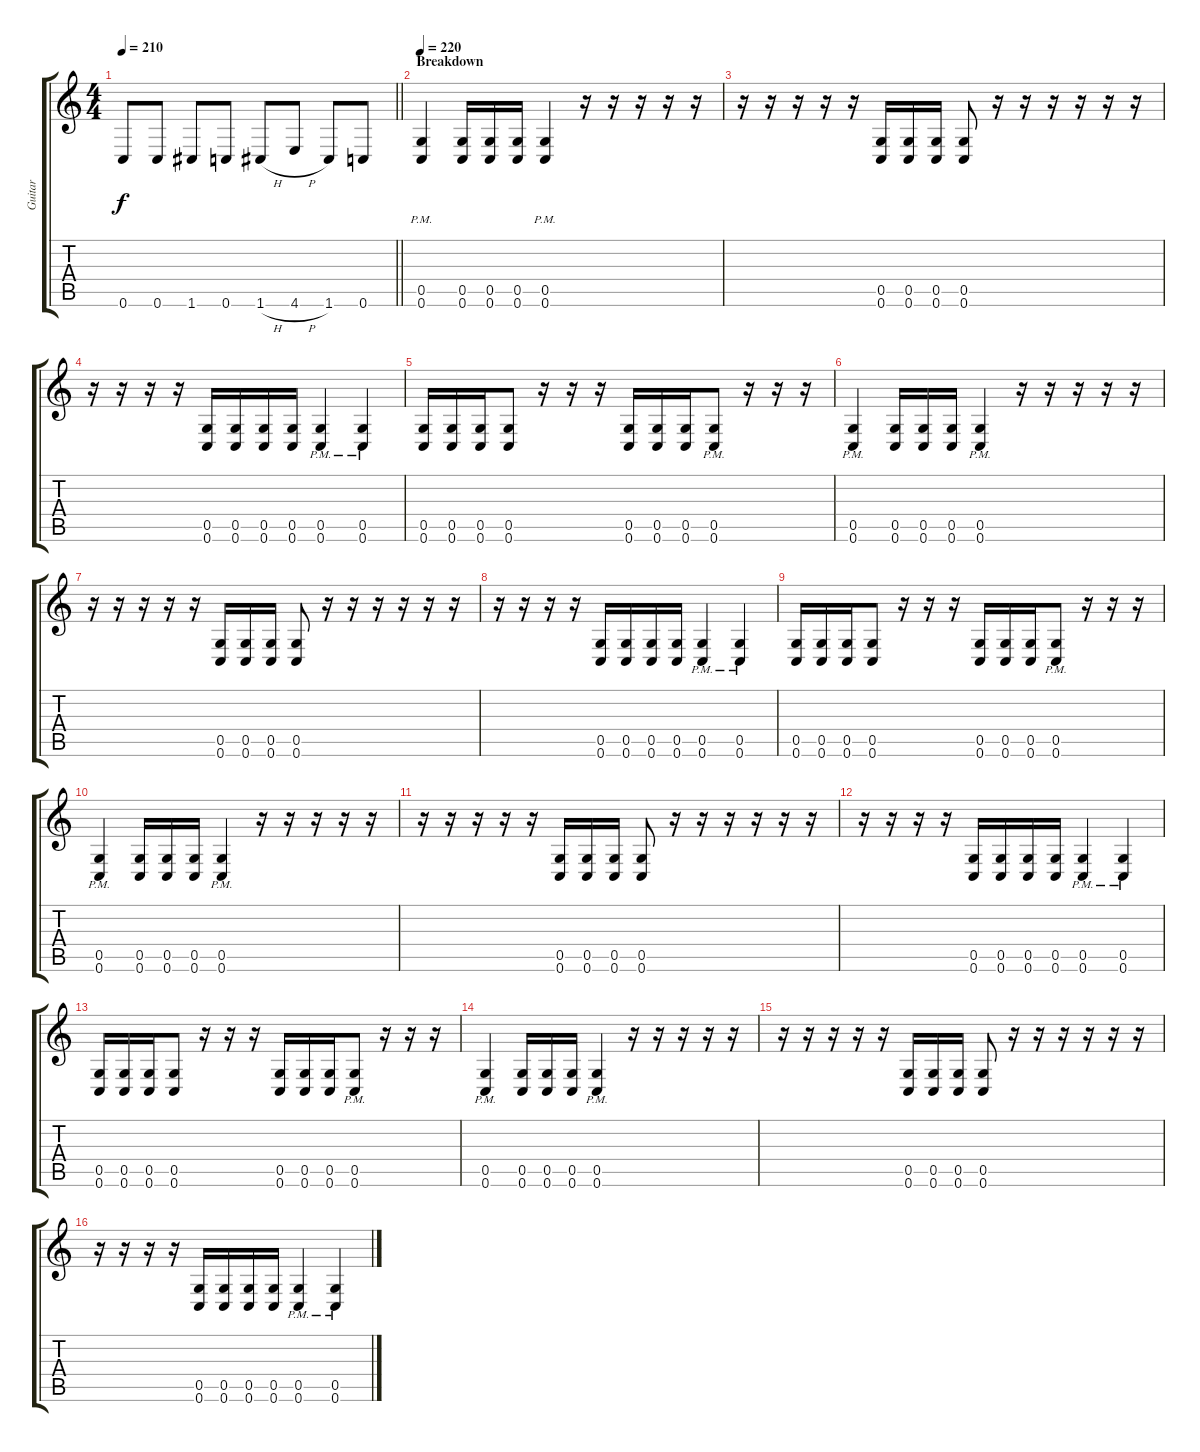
\track ("Guitar" "Guitar") {instrument distortionguitar}
\staff {score tabs}
\tuning (D4 A3 F3 C3 G2 C2) {hide}
\ts (4 4)
\tempo 210
\clef g2
\barLineRight lightlight
\ks c
0.6.8{dy f} 0.6.8 1.6.8 0.6.8 1.6{h}.8 4.6{h}.8 1.6.8 0.6.8 |
\section ("" "Breakdown")
\tempo 220
(0.5{pm} 0.6{pm}).4 (0.5 0.6).16 (0.5 0.6).16 (0.5 0.6).16 (0.5{pm} 0.6{pm}).4 r.16 r.16 r.16 r.16 r.16 |
r.16 r.16 r.16 r.16 r.16 (0.5 0.6).16 (0.5 0.6).16 (0.5 0.6).16 (0.5 0.6).8 r.16 r.16 r.16 r.16 r.16 r.16 |
r.16 r.16 r.16 r.16 (0.5 0.6).16 (0.5 0.6).16 (0.5 0.6).16 (0.5 0.6).16 (0.5{pm} 0.6{pm}).4 (0.5{pm} 0.6{pm}).4 |
(0.5 0.6).16 (0.5 0.6).16 (0.5 0.6).16 (0.5 0.6).8 r.16 r.16 r.16 (0.5 0.6).16 (0.5 0.6).16 (0.5 0.6).16 (0.5{pm} 0.6{pm}).8 r.16 r.16 r.16 |
(0.5{pm} 0.6{pm}).4 (0.5 0.6).16 (0.5 0.6).16 (0.5 0.6).16 (0.5{pm} 0.6{pm}).4 r.16 r.16 r.16 r.16 r.16 |
r.16 r.16 r.16 r.16 r.16 (0.5 0.6).16 (0.5 0.6).16 (0.5 0.6).16 (0.5 0.6).8 r.16 r.16 r.16 r.16 r.16 r.16 |
r.16 r.16 r.16 r.16 (0.5 0.6).16 (0.5 0.6).16 (0.5 0.6).16 (0.5 0.6).16 (0.5{pm} 0.6{pm}).4 (0.5{pm} 0.6{pm}).4 |
(0.5 0.6).16 (0.5 0.6).16 (0.5 0.6).16 (0.5 0.6).8 r.16 r.16 r.16 (0.5 0.6).16 (0.5 0.6).16 (0.5 0.6).16 (0.5{pm} 0.6{pm}).8 r.16 r.16 r.16 |
(0.5{pm} 0.6{pm}).4 (0.5 0.6).16 (0.5 0.6).16 (0.5 0.6).16 (0.5{pm} 0.6{pm}).4 r.16 r.16 r.16 r.16 r.16 |
r.16 r.16 r.16 r.16 r.16 (0.5 0.6).16 (0.5 0.6).16 (0.5 0.6).16 (0.5 0.6).8 r.16 r.16 r.16 r.16 r.16 r.16 |
r.16 r.16 r.16 r.16 (0.5 0.6).16 (0.5 0.6).16 (0.5 0.6).16 (0.5 0.6).16 (0.5{pm} 0.6{pm}).4 (0.5{pm} 0.6{pm}).4 |
(0.5 0.6).16 (0.5 0.6).16 (0.5 0.6).16 (0.5 0.6).8 r.16 r.16 r.16 (0.5 0.6).16 (0.5 0.6).16 (0.5 0.6).16 (0.5{pm} 0.6{pm}).8 r.16 r.16 r.16 |
(0.5{pm} 0.6{pm}).4 (0.5 0.6).16 (0.5 0.6).16 (0.5 0.6).16 (0.5{pm} 0.6{pm}).4 r.16 r.16 r.16 r.16 r.16 |
r.16 r.16 r.16 r.16 r.16 (0.5 0.6).16 (0.5 0.6).16 (0.5 0.6).16 (0.5 0.6).8 r.16 r.16 r.16 r.16 r.16 r.16 |
r.16 r.16 r.16 r.16 (0.5 0.6).16 (0.5 0.6).16 (0.5 0.6).16 (0.5 0.6).16 (0.5{pm} 0.6{pm}).4 (0.5{pm} 0.6{pm}).4
